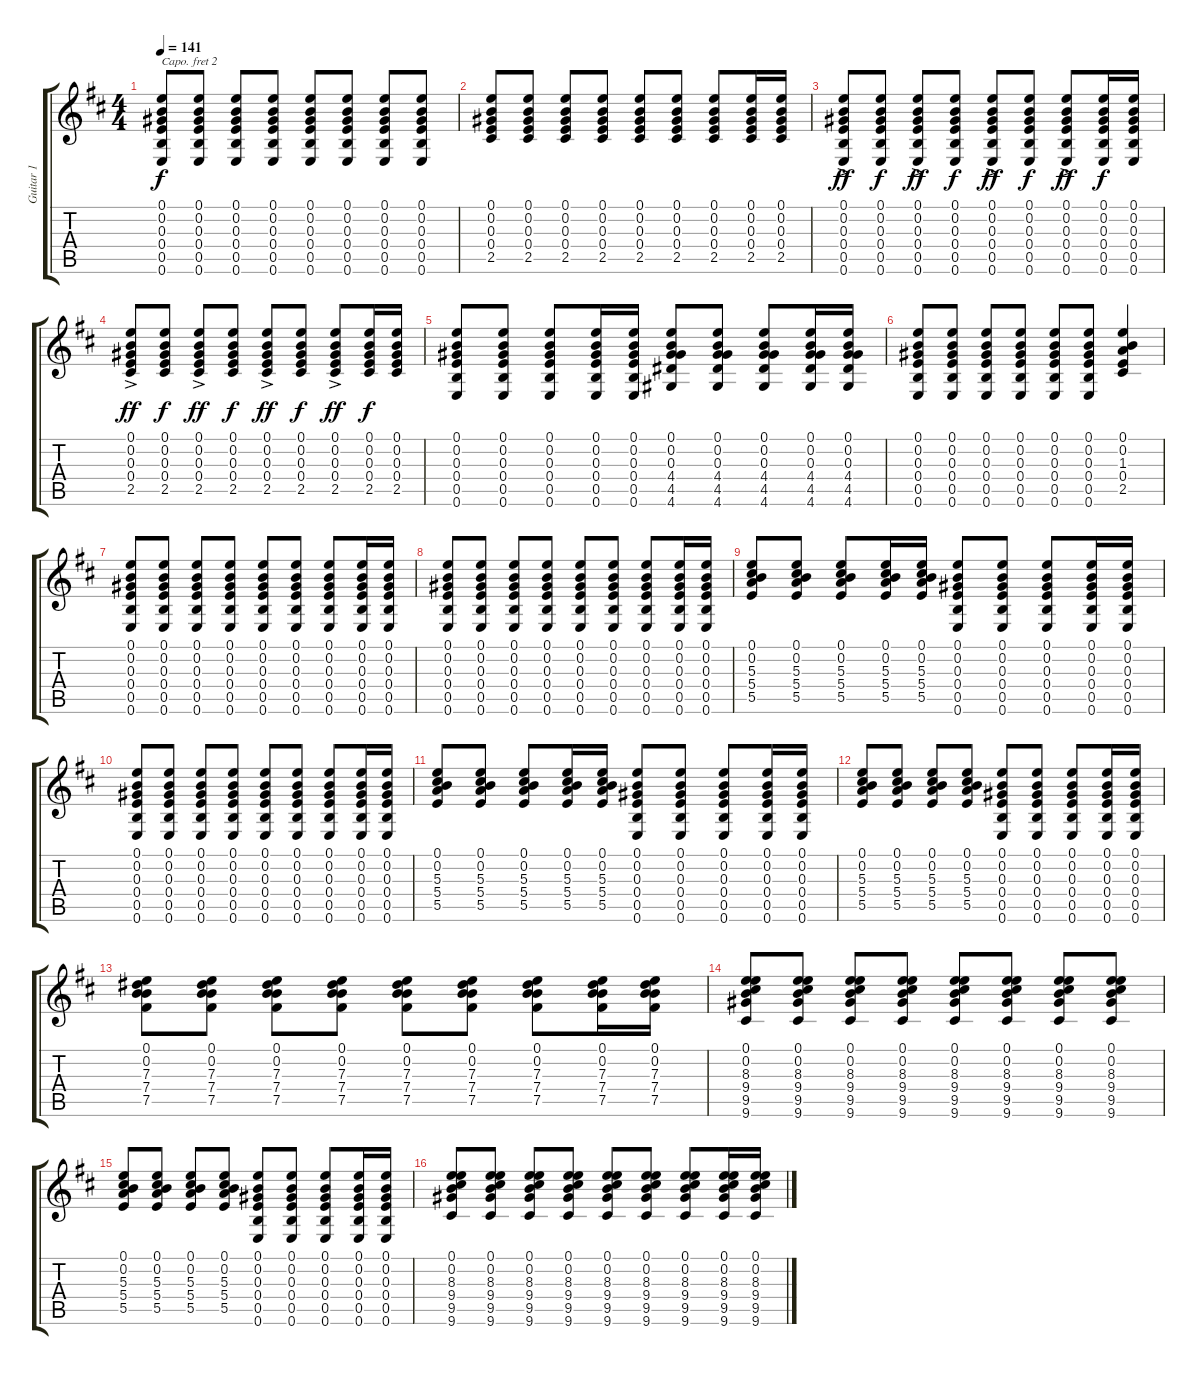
\track ("Guitar 1" "Guitar 1") {instrument acousticguitarsteel}
\staff {score tabs}
\capo 2
\tuning (D4 A3 Gb3 D3 A2 D2) {hide}
\ts (4 4)
\tempo 141
\clef g2
\ks d
(0.1 0.2 0.3 0.4 0.5 0.6).8{dy f} (0.1 0.2 0.3 0.4 0.5 0.6).8 (0.1 0.2 0.3 0.4 0.5 0.6).8 (0.1 0.2 0.3 0.4 0.5 0.6).8 (0.1 0.2 0.3 0.4 0.5 0.6).8 (0.1 0.2 0.3 0.4 0.5 0.6).8 (0.1 0.2 0.3 0.4 0.5 0.6).8 (0.1 0.2 0.3 0.4 0.5 0.6).8 |
(0.1 0.2 0.3 0.4 2.5).8 (0.1 0.2 0.3 0.4 2.5).8 (0.1 0.2 0.3 0.4 2.5).8 (0.1 0.2 0.3 0.4 2.5).8 (0.1 0.2 0.3 0.4 2.5).8 (0.1 0.2 0.3 0.4 2.5).8 (0.1 0.2 0.3 0.4 2.5).8 (0.1 0.2 0.3 0.4 2.5).16 (0.1 0.2 0.3 0.4 2.5).16 |
(0.1 0.2 0.3 0.4{ac} 0.5 0.6).8{dy ff} (0.1 0.2 0.3 0.4 0.5 0.6).8{dy f} (0.1 0.2 0.3 0.4{ac} 0.5 0.6).8{dy ff} (0.1 0.2 0.3 0.4 0.5 0.6).8{dy f} (0.1 0.2 0.3 0.4{ac} 0.5 0.6).8{dy ff} (0.1 0.2 0.3 0.4 0.5 0.6).8{dy f} (0.1 0.2 0.3 0.4{ac} 0.5 0.6).8{dy ff} (0.1 0.2 0.3 0.4 0.5 0.6).16{dy f} (0.1 0.2 0.3 0.4 0.5 0.6).16 |
(0.1 0.2 0.3 0.4{ac} 2.5).8{dy ff} (0.1 0.2 0.3 0.4 2.5).8{dy f} (0.1 0.2 0.3 0.4{ac} 2.5).8{dy ff} (0.1 0.2 0.3 0.4 2.5).8{dy f} (0.1 0.2 0.3 0.4{ac} 2.5).8{dy ff} (0.1 0.2 0.3 0.4 2.5).8{dy f} (0.1 0.2 0.3 0.4{ac} 2.5).8{dy ff} (0.1 0.2 0.3 0.4 2.5).16{dy f} (0.1 0.2 0.3 0.4 2.5).16 |
(0.1 0.2 0.3 0.4 0.5 0.6).8 (0.1 0.2 0.3 0.4 0.5 0.6).8 (0.1 0.2 0.3 0.4 0.5 0.6).8 (0.1 0.2 0.3 0.4 0.5 0.6).16 (0.1 0.2 0.3 0.4 0.5 0.6).16 (0.1 0.2 0.3 4.4 4.5 4.6).8 (0.1 0.2 0.3 4.4 4.5 4.6).8 (0.1 0.2 0.3 4.4 4.5 4.6).8 (0.1 0.2 0.3 4.4 4.5 4.6).16 (0.1 0.2 0.3 4.4 4.5 4.6).16 |
(0.1 0.2 0.3 0.4 0.5 0.6).8 (0.1 0.2 0.3 0.4 0.5 0.6).8 (0.1 0.2 0.3 0.4 0.5 0.6).8 (0.1 0.2 0.3 0.4 0.5 0.6).8 (0.1 0.2 0.3 0.4 0.5 0.6).8 (0.1 0.2 0.3 0.4 0.5 0.6).8 (0.1 0.2 1.3 0.4 2.5).4 |
(0.1 0.2 0.3 0.4 0.5 0.6).8 (0.1 0.2 0.3 0.4 0.5 0.6).8 (0.1 0.2 0.3 0.4 0.5 0.6).8 (0.1 0.2 0.3 0.4 0.5 0.6).8 (0.1 0.2 0.3 0.4 0.5 0.6).8 (0.1 0.2 0.3 0.4 0.5 0.6).8 (0.1 0.2 0.3 0.4 0.5 0.6).8 (0.1 0.2 0.3 0.4 0.5 0.6).16 (0.1 0.2 0.3 0.4 0.5 0.6).16 |
(0.1 0.2 0.3 0.4 0.5 0.6).8 (0.1 0.2 0.3 0.4 0.5 0.6).8 (0.1 0.2 0.3 0.4 0.5 0.6).8 (0.1 0.2 0.3 0.4 0.5 0.6).8 (0.1 0.2 0.3 0.4 0.5 0.6).8 (0.1 0.2 0.3 0.4 0.5 0.6).8 (0.1 0.2 0.3 0.4 0.5 0.6).8 (0.1 0.2 0.3 0.4 0.5 0.6).16 (0.1 0.2 0.3 0.4 0.5 0.6).16 |
(0.1 0.2 5.3 5.4 5.5).8 (0.1 0.2 5.3 5.4 5.5).8 (0.1 0.2 5.3 5.4 5.5).8 (0.1 0.2 5.3 5.4 5.5).16 (0.1 0.2 5.3 5.4 5.5).16 (0.1 0.2 0.3 0.4 0.5 0.6).8 (0.1 0.2 0.3 0.4 0.5 0.6).8 (0.1 0.2 0.3 0.4 0.5 0.6).8 (0.1 0.2 0.3 0.4 0.5 0.6).16 (0.1 0.2 0.3 0.4 0.5 0.6).16 |
(0.1 0.2 0.3 0.4 0.5 0.6).8 (0.1 0.2 0.3 0.4 0.5 0.6).8 (0.1 0.2 0.3 0.4 0.5 0.6).8 (0.1 0.2 0.3 0.4 0.5 0.6).8 (0.1 0.2 0.3 0.4 0.5 0.6).8 (0.1 0.2 0.3 0.4 0.5 0.6).8 (0.1 0.2 0.3 0.4 0.5 0.6).8 (0.1 0.2 0.3 0.4 0.5 0.6).16 (0.1 0.2 0.3 0.4 0.5 0.6).16 |
(0.1 0.2 5.3 5.4 5.5).8 (0.1 0.2 5.3 5.4 5.5).8 (0.1 0.2 5.3 5.4 5.5).8 (0.1 0.2 5.3 5.4 5.5).16 (0.1 0.2 5.3 5.4 5.5).16 (0.1 0.2 0.3 0.4 0.5 0.6).8 (0.1 0.2 0.3 0.4 0.5 0.6).8 (0.1 0.2 0.3 0.4 0.5 0.6).8 (0.1 0.2 0.3 0.4 0.5 0.6).16 (0.1 0.2 0.3 0.4 0.5 0.6).16 |
(0.1 0.2 5.3 5.4 5.5).8 (0.1 0.2 5.3 5.4 5.5).8 (0.1 0.2 5.3 5.4 5.5).8 (0.1 0.2 5.3 5.4 5.5).8 (0.1 0.2 0.3 0.4 0.5 0.6).8 (0.1 0.2 0.3 0.4 0.5 0.6).8 (0.1 0.2 0.3 0.4 0.5 0.6).8 (0.1 0.2 0.3 0.4 0.5 0.6).16 (0.1 0.2 0.3 0.4 0.5 0.6).16 |
(0.1 0.2 7.3 7.4 7.5).8 (0.1 0.2 7.3 7.4 7.5).8 (0.1 0.2 7.3 7.4 7.5).8 (0.1 0.2 7.3 7.4 7.5).8 (0.1 0.2 7.3 7.4 7.5).8 (0.1 0.2 7.3 7.4 7.5).8 (0.1 0.2 7.3 7.4 7.5).8 (0.1 0.2 7.3 7.4 7.5).16 (0.1 0.2 7.3 7.4 7.5).16 |
(0.1 0.2 8.3 9.4 9.5 9.6).8 (0.1 0.2 8.3 9.4 9.5 9.6).8 (0.1 0.2 8.3 9.4 9.5 9.6).8 (0.1 0.2 8.3 9.4 9.5 9.6).8 (0.1 0.2 8.3 9.4 9.5 9.6).8 (0.1 0.2 8.3 9.4 9.5 9.6).8 (0.1 0.2 8.3 9.4 9.5 9.6).8 (0.1 0.2 8.3 9.4 9.5 9.6).8 |
(0.1 0.2 5.3 5.4 5.5).8 (0.1 0.2 5.3 5.4 5.5).8 (0.1 0.2 5.3 5.4 5.5).8 (0.1 0.2 5.3 5.4 5.5).8 (0.1 0.2 0.3 0.4 0.5 0.6).8 (0.1 0.2 0.3 0.4 0.5 0.6).8 (0.1 0.2 0.3 0.4 0.5 0.6).8 (0.1 0.2 0.3 0.4 0.5 0.6).16 (0.1 0.2 0.3 0.4 0.5 0.6).16 |
(0.1 0.2 8.3 9.4 9.5 9.6).8 (0.1 0.2 8.3 9.4 9.5 9.6).8 (0.1 0.2 8.3 9.4 9.5 9.6).8 (0.1 0.2 8.3 9.4 9.5 9.6).8 (0.1 0.2 8.3 9.4 9.5 9.6).8 (0.1 0.2 8.3 9.4 9.5 9.6).8 (0.1 0.2 8.3 9.4 9.5 9.6).8 (0.1 0.2 8.3 9.4 9.5 9.6).16 (0.1 0.2 8.3 9.4 9.5 9.6).16
